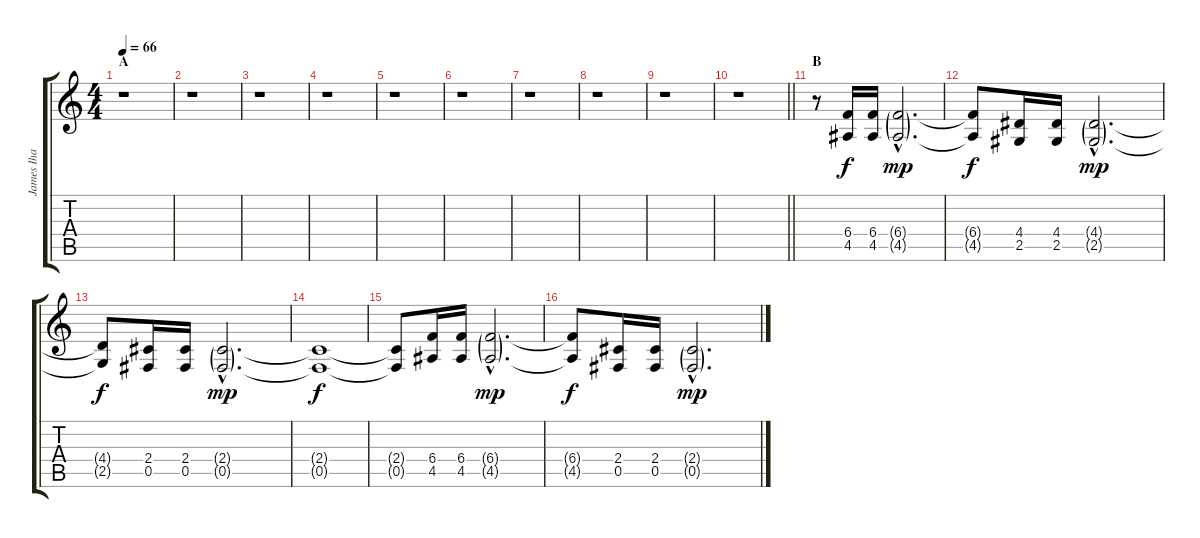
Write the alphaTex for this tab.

\track ("James Iha - Guitar 4" "James Iha ") {instrument electricguitarjazz}
\staff {score tabs}
\tuning (Db4 Ab3 E3 B2 Gb2 Db2) {hide}
\ts (4 4)
\section ("" "A")
\tempo 66
\clef g2
\ks c
r.1{dy f instrument electricguitarjazz} |
r.1 |
r.1 |
r.1 |
r.1 |
r.1 |
r.1 |
r.1 |
r.1 |
\barLineRight lightlight
r.1 |
\section ("" "B")
r.8 (6.4 4.5).16 (6.4 4.5).16 (6.4{g hac} 4.5{g hac}).2{d dy mp} |
(6.4{t} 4.5{t}).8{dy f} (4.4 2.5).16 (4.4 2.5).16 (4.4{g hac} 2.5{g hac}).2{d dy mp} |
(4.4{t} 2.5{t}).8{dy f} (2.4 0.5).16 (2.4 0.5).16 (2.4{g hac} 0.5{g hac}).2{d dy mp} |
(2.4{t} 0.5{t}).1{dy f} |
(2.4{t} 0.5{t}).8 (6.4 4.5).16 (6.4 4.5).16 (6.4{g hac} 4.5{g hac}).2{d dy mp} |
(6.4{t} 4.5{t}).8{dy f} (2.4 0.5).16 (2.4 0.5).16 (2.4{g hac} 0.5{g hac}).2{d dy mp}
